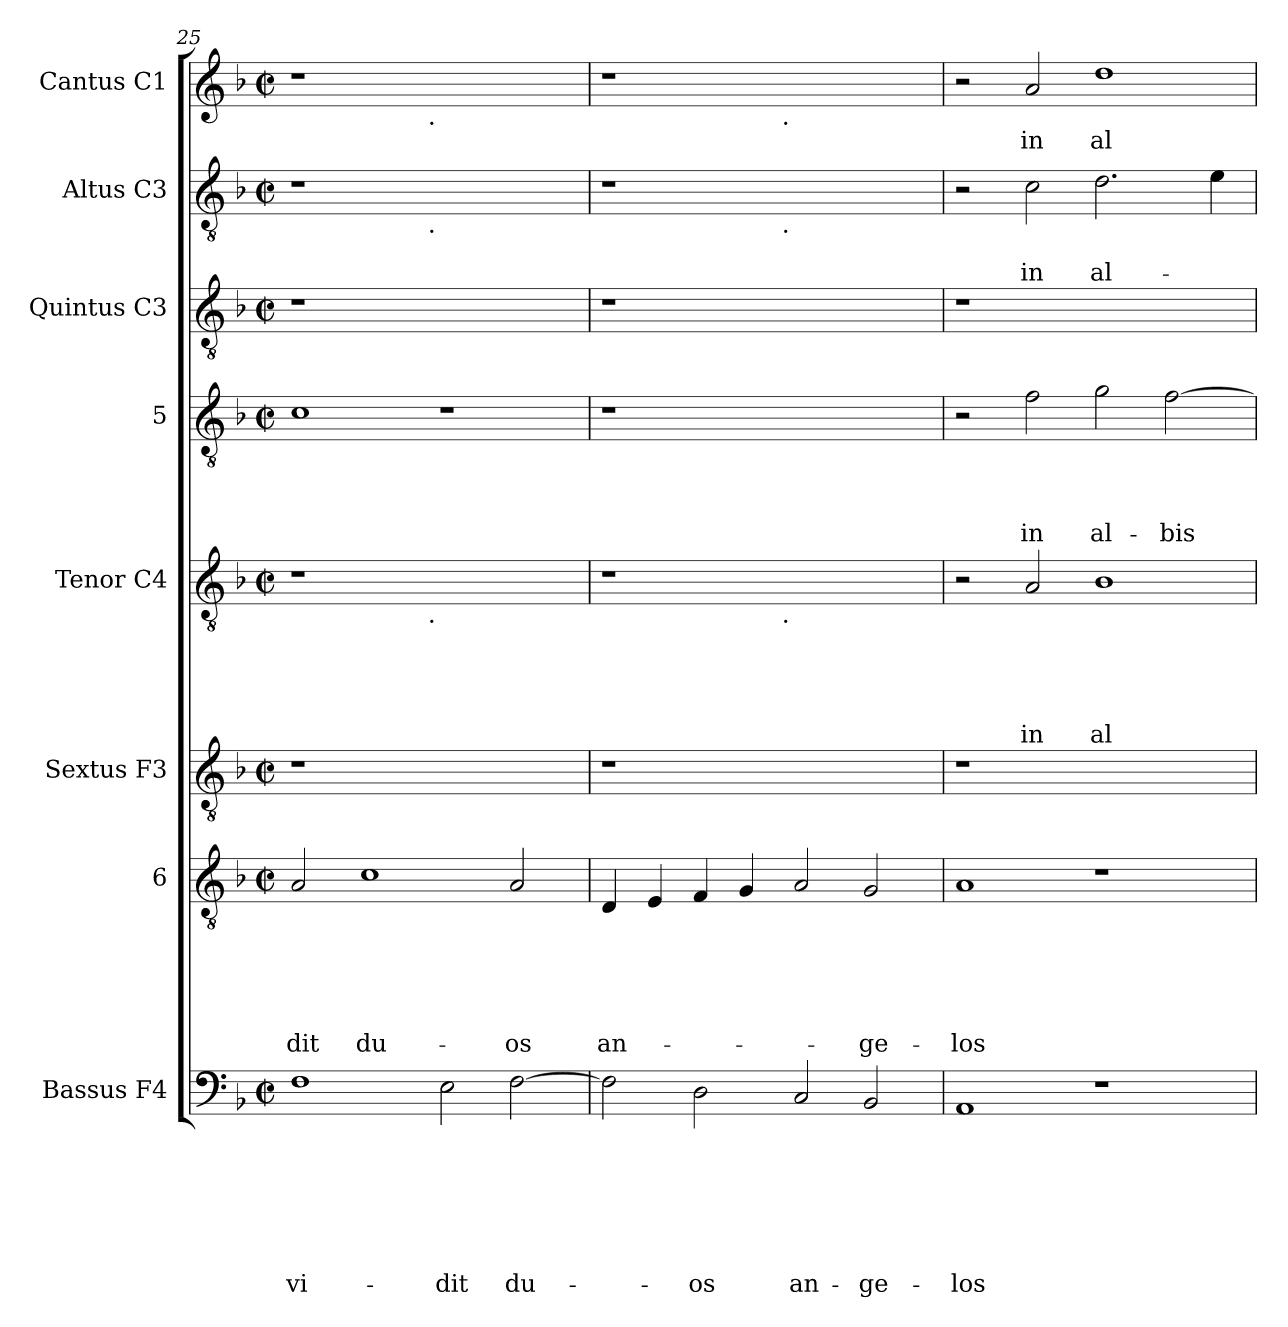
**kern	**text	**text	**text	**text	**text	**text	**text	**kern	**text	**text	**text	**text	**text	**text	**kern	**kern	**text	**text	**text	**text	**text	**kern	**text	**text	**text	**text	**kern	**kern	**text	**text	**kern	**text
*part8	*part8	*part8	*part8	*part8	*part8	*part8	*part8	*part7	*part7	*part7	*part7	*part7	*part7	*part7	*part6	*part5	*part5	*part5	*part5	*part5	*part5	*part4	*part4	*part4	*part4	*part4	*part3	*part2	*part2	*part2	*part1	*part1
*staff8	*staff8	*staff8	*staff8	*staff8	*staff8	*staff8	*staff8	*staff7	*staff7	*staff7	*staff7	*staff7	*staff7	*staff7	*staff6	*staff5	*staff5	*staff5	*staff5	*staff5	*staff5	*staff4	*staff4	*staff4	*staff4	*staff4	*staff3	*staff2	*staff2	*staff2	*staff1	*staff1
*I"Bassus F4	*	*	*	*	*	*	*	*I"6	*	*	*	*	*	*	*I"Sextus F3	*I"Tenor C4	*	*	*	*	*	*I"5	*	*	*	*	*I"Quintus C3	*I"Altus C3	*	*	*I"Cantus C1	*
*I'B	*	*	*	*	*	*	*	*	*	*	*	*	*	*	*	*I'T	*	*	*	*	*	*	*	*	*	*	*	*I'A	*	*	*I'C	*
*clefF4	*	*	*	*	*	*	*	*clefGv2	*	*	*	*	*	*	*clefGv2	*clefGv2	*	*	*	*	*	*clefGv2	*	*	*	*	*clefGv2	*clefGv2	*	*	*clefG2	*
*k[b-]	*	*	*	*	*	*	*	*k[b-]	*	*	*	*	*	*	*k[b-]	*k[b-]	*	*	*	*	*	*k[b-]	*	*	*	*	*k[b-]	*k[b-]	*	*	*k[b-]	*
*F:	*	*	*	*	*	*	*	*F:	*	*	*	*	*	*	*F:	*F:	*	*	*	*	*	*F:	*	*	*	*	*F:	*F:	*	*	*F:	*
*M2/2	*	*	*	*	*	*	*	*M2/2	*	*	*	*	*	*	*M2/2	*M2/2	*	*	*	*	*	*M2/2	*	*	*	*	*M2/2	*M2/2	*	*	*M2/2	*
*met(c|)	*	*	*	*	*	*	*	*met(c|)	*	*	*	*	*	*	*met(c|)	*met(c|)	*	*	*	*	*	*met(c|)	*	*	*	*	*met(c|)	*met(c|)	*	*	*met(c|)	*
=25	=25	=25	=25	=25	=25	=25	=25	=25	=25	=25	=25	=25	=25	=25	=25	=25	=25	=25	=25	=25	=25	=25	=25	=25	=25	=25	=25	=25	=25	=25	=25	=25
!	!	!	!	!	!	!	!LO:LY:b	!	!	!	!	!	!	!LO:LY:b	!	!	!	!	!	!	!	!	!	!	!	!	!	!	!	!	!	!
*	*	*	*	*	*	*	*	*	*	*	*	*	*	*	*	*^	*	*	*	*	*	*	*	*	*	*	*	*^	*	*	*^	*
1F	.	.	.	.	.	.	vi-	2A/	.	.	.	.	.	-dit	1r	1r	2ryy	.	.	.	.	.	1c	.	.	.	.	1r	1r	2ryy	.	.	1r	2ryy	.
!	!	!	!	!	!	!	!	!	!	!	!	!	!	!LO:LY:b	!	!	!	!	!	!	!	!	!	!	!	!	!	!	!	!	!	!	!	!	!
.	.	.	.	.	.	.	.	1c	.	.	.	.	.	du-	.	.	4...ryy	.	.	.	.	.	.	.	.	.	.	.	.	4...ryy	.	.	.	4...ryy	.
!	!	!	!	!	!	!	!	!	!	!	!	!	!	!	!	!	!	!	!	!	!	!	!	!	!	!	!	!	!	!	!	!	!	!LO:TX:b:t=.	!
!	!	!	!	!	!	!	!	!	!	!	!	!	!	!	!	!	!	!	!	!	!	!	!	!	!	!	!	!	!	!LO:TX:b:t=.	!	!	!	!	!
!	!	!	!	!	!	!	!	!	!	!	!	!	!	!	!	!	!LO:TX:b:t=.	!	!	!	!	!	!	!	!	!	!	!	!	!	!	!	!	!	!
.	.	.	.	.	.	.	.	.	.	.	.	.	.	.	.	.	1ryy	.	.	.	.	.	.	.	.	.	.	.	.	1ryy	.	.	.	1ryy	.
!	!	!	!	!	!	!	!LO:LY:b	!	!	!	!	!	!	!	!	!	!	!	!	!	!	!	!	!	!	!	!	!	!	!	!	!	!	!	!
2E\	.	.	.	.	.	.	-dit	.	.	.	.	.	.	.	1ryy	1ryy	.	.	.	.	.	.	1r	.	.	.	.	1ryy	1ryy	.	.	.	1ryy	.	.
!	!	!	!	!	!	!	!LO:LY:b	!	!	!	!	!	!	!LO:LY:b	!	!	!	!	!	!	!	!	!	!	!	!	!	!	!	!	!	!	!	!	!
[>2F\	.	.	.	.	.	.	du-	2A/	.	.	.	.	.	-os	.	.	.	.	.	.	.	.	.	.	.	.	.	.	.	.	.	.	.	.	.
.	.	.	.	.	.	.	.	.	.	.	.	.	.	.	.	.	32ryy	.	.	.	.	.	.	.	.	.	.	.	.	32ryy	.	.	.	32ryy	.
=26	=26	=26	=26	=26	=26	=26	=26	=26	=26	=26	=26	=26	=26	=26	=26	=26	=26	=26	=26	=26	=26	=26	=26	=26	=26	=26	=26	=26	=26	=26	=26	=26	=26	=26	=26
!	!	!	!	!	!	!	!	!	!	!	!	!	!	!LO:LY:b	!	!	!	!	!	!	!	!	!	!	!	!	!	!	!	!	!	!	!	!	!
2F\]	.	.	.	.	.	.	.	4D/	.	.	.	.	.	an-	1r	1r	2ryy	.	.	.	.	.	1r	.	.	.	.	1r	1r	2ryy	.	.	1r	2ryy	.
.	.	.	.	.	.	.	.	4E/	.	.	.	.	.	.	.	.	.	.	.	.	.	.	.	.	.	.	.	.	.	.	.	.	.	.	.
!	!	!	!	!	!	!	!LO:LY:b	!	!	!	!	!	!	!	!	!	!	!	!	!	!	!	!	!	!	!	!	!	!	!	!	!	!	!	!
2D\	.	.	.	.	.	.	-os	4F/	.	.	.	.	.	.	.	.	4...ryy	.	.	.	.	.	.	.	.	.	.	.	.	4...ryy	.	.	.	4...ryy	.
.	.	.	.	.	.	.	.	4G/	.	.	.	.	.	.	.	.	.	.	.	.	.	.	.	.	.	.	.	.	.	.	.	.	.	.	.
!	!	!	!	!	!	!	!	!	!	!	!	!	!	!	!	!	!	!	!	!	!	!	!	!	!	!	!	!	!	!	!	!	!	!LO:TX:b:t=.	!
!	!	!	!	!	!	!	!	!	!	!	!	!	!	!	!	!	!	!	!	!	!	!	!	!	!	!	!	!	!	!LO:TX:b:t=.	!	!	!	!	!
!	!	!	!	!	!	!	!	!	!	!	!	!	!	!	!	!	!LO:TX:b:t=.	!	!	!	!	!	!	!	!	!	!	!	!	!	!	!	!	!	!
.	.	.	.	.	.	.	.	.	.	.	.	.	.	.	.	.	1ryy	.	.	.	.	.	.	.	.	.	.	.	.	1ryy	.	.	.	1ryy	.
!	!	!	!	!	!	!	!LO:LY:b	!	!	!	!	!	!	!	!	!	!	!	!	!	!	!	!	!	!	!	!	!	!	!	!	!	!	!	!
2C/	.	.	.	.	.	.	an-	2A/	.	.	.	.	.	.	1ryy	1ryy	.	.	.	.	.	.	1ryy	.	.	.	.	1ryy	1ryy	.	.	.	1ryy	.	.
!	!	!	!	!	!	!	!LO:LY:b	!	!	!	!	!	!	!LO:LY:b	!	!	!	!	!	!	!	!	!	!	!	!	!	!	!	!	!	!	!	!	!
2BB-/	.	.	.	.	.	.	-ge-	2G/	.	.	.	.	.	-ge-	.	.	.	.	.	.	.	.	.	.	.	.	.	.	.	.	.	.	.	.	.
.	.	.	.	.	.	.	.	.	.	.	.	.	.	.	.	.	32ryy	.	.	.	.	.	.	.	.	.	.	.	.	32ryy	.	.	.	32ryy	.
=27	=27	=27	=27	=27	=27	=27	=27	=27	=27	=27	=27	=27	=27	=27	=27	=27	=27	=27	=27	=27	=27	=27	=27	=27	=27	=27	=27	=27	=27	=27	=27	=27	=27	=27	=27
!	!	!	!	!	!	!	!LO:LY:b	!	!	!	!	!	!	!LO:LY:b	!	!	!	!	!	!	!	!	!	!	!	!	!	!	!	!	!	!	!	!	!
*	*	*	*	*	*	*	*	*	*	*	*	*	*	*	*	*	*	*	*	*	*	*	*	*	*	*	*	*	*v	*v	*	*	*	*	*
*	*	*	*	*	*	*	*	*	*	*	*	*	*	*	*	*v	*v	*	*	*	*	*	*	*	*	*	*	*	*	*	*	*v	*v	*
1AA	.	.	.	.	.	.	-los	1A	.	.	.	.	.	-los	1r	2r	.	.	.	.	.	2r	.	.	.	.	1r	2r	.	.	2r	.
!	!	!	!	!	!	!	!	!	!	!	!	!	!	!	!	!	!	!	!	!	!LO:LY:b	!	!	!	!	!LO:LY:b	!	!	!	!LO:LY:b	!	!LO:LY:b
.	.	.	.	.	.	.	.	.	.	.	.	.	.	.	.	2A/	.	.	.	.	in	2f\	.	.	.	in	.	2c\	.	in	2a/	in
!	!	!	!	!	!	!	!	!	!	!	!	!	!	!	!	!	!	!	!	!	!LO:LY:b	!	!	!	!	!LO:LY:b	!	!	!	!LO:LY:b	!	!LO:LY:b
1r	.	.	.	.	.	.	.	1r	.	.	.	.	.	.	1ryy	1B-	.	.	.	.	al-	2g\	.	.	.	al-	1ryy	2.d\	.	al-	1dd	al-
!	!	!	!	!	!	!	!	!	!	!	!	!	!	!	!	!	!	!	!	!	!	!	!	!	!	!LO:LY:b	!	!	!	!	!	!
.	.	.	.	.	.	.	.	.	.	.	.	.	.	.	.	.	.	.	.	.	.	[>2f\	.	.	.	-bis	.	.	.	.	.	.
.	.	.	.	.	.	.	.	.	.	.	.	.	.	.	.	.	.	.	.	.	.	.	.	.	.	.	.	4e\	.	.	.	.
=	=	=	=	=	=	=	=	=	=	=	=	=	=	=	=	=	=	=	=	=	=	=	=	=	=	=	=	=	=	=	=	=
*-	*-	*-	*-	*-	*-	*-	*-	*-	*-	*-	*-	*-	*-	*-	*-	*-	*-	*-	*-	*-	*-	*-	*-	*-	*-	*-	*-	*-	*-	*-	*-	*-
